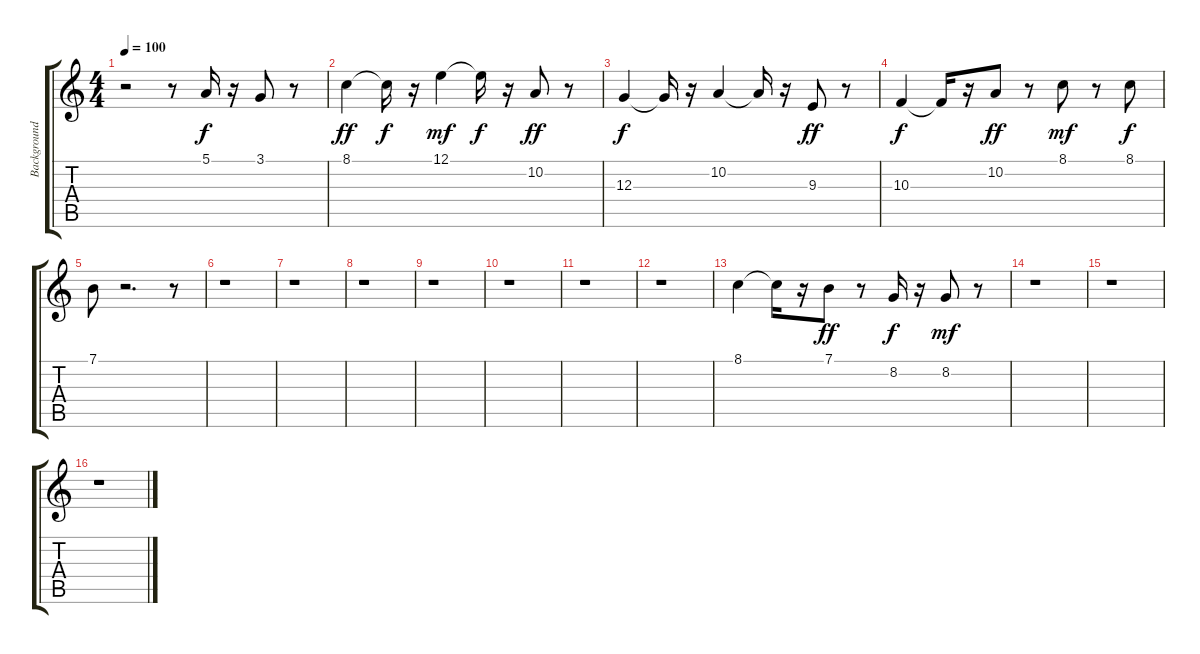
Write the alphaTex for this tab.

\track ("Background Vocals" "Background") {instrument ocarina}
\staff {score tabs}
\tuning (E4 B3 G3 D3 A2 E2) {hide}
\ts (4 4)
\tempo 100
\clef g2
\ks c
r.2{dy ff} r.8 5.1.16{dy f} r.16 3.1.8 r.8 |
8.1.4{dy ff} 8.1{t}.16{dy f} r.16 12.1.4{dy mf} 12.1{t}.16{dy f} r.16 10.2.8{dy ff} r.8 |
12.3.4{dy f} 12.3{t}.16 r.16 10.2.4 10.2{t}.16 r.16 9.3.8{dy ff} r.8 |
10.3.4{dy f} 10.3{t}.16 r.16 10.2.8{dy ff} r.8 8.1.8{dy mf} r.8 8.1.8{dy f} |
7.1.8 r.2{d} r.8 |
r.1 |
r.1 |
r.1 |
r.1 |
r.1 |
r.1 |
r.1 |
8.1.4 8.1{t}.16 r.16 7.1.8{dy ff} r.8 8.2.16{dy f} r.16 8.2.8{dy mf} r.8 |
r.1 |
r.1 |
r.1
